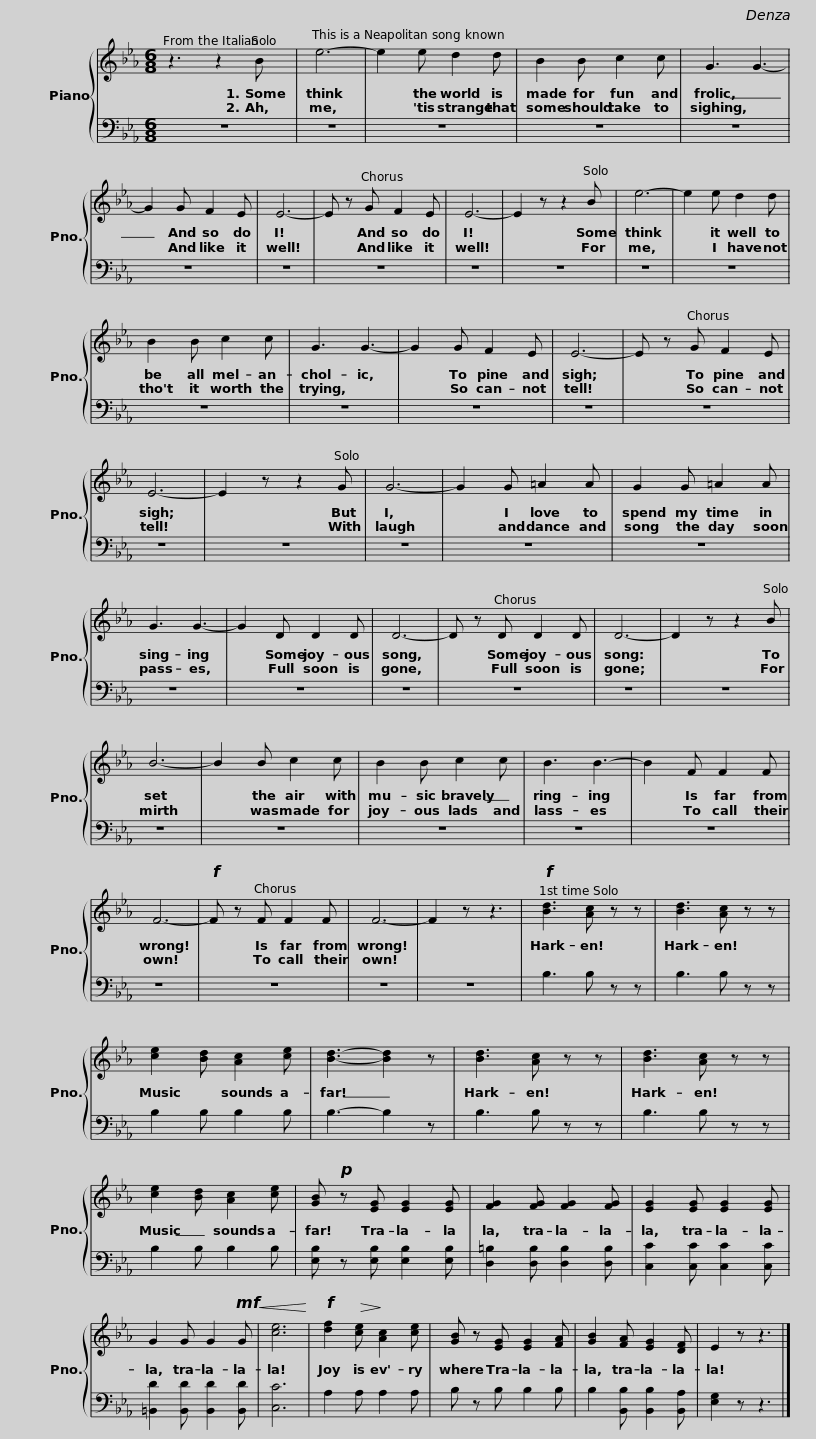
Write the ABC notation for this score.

X:1
%%score { 1 | 2 }
L:1/8
M:6/8
I:linebreak $
K:Eb
V:1 treble
V:2 bass
V:1
 z3 z2 B | e6- | e2 e d2 d | B2 B c2 c | G3 G3- | %5
 G2 G F2 E | E6- | E z G F2 E |$ E6- | E2 z z2 B | %10
 e6- | e2 e d2 d | B2 B c2 c | G3 G3- | G2 G F2 E | %15
 E6- | E z G F2 E |$ E6- | E2 z z2 G | G6- | %20
 G2 G =A2 A | G2 G =A2 A | G3 G3- |$ G2 D D2 D | D6- | %25
 D z D D2 D | D6- | D2 z z2 B | B6- |$ B2 B c2 c | %30
 B2 B c2 c | B3 B3- | B2 F F2 F | F6- |!f! F z F F2 F | %35
 F6- | F2 z z3 |$!f! [Bd]3 [Ac] z z | [Bd]3 [Ac] z z | [ce]2 [Bd] [Ac]2 [ce] | %40
 [Bd]3- [Bd]2 z | [Bd]3 [Ac] z z | [Bd]3 [Ac] z z | [ce]2 [Bd] [Ac]2 [ce] | [GB]!p! z [EG] [EG]2 [EG] |$ %45
 [FG]2 [FG] [FG]2 [FG] | [EG]2 [EG] [EG]2 [EG] | G2 G G2!mf!!<(! G | [ce]6!<)! |!f! [df]2!>(! [ce]!>)! [Ac]2 [ce] | %50
 [GB] z [EG] [EG]2 [FA] | [GB]2 [FA] [EG]2 [DF] | E2 z z3 |] %53
V:2
 z6 | z6 | z6 | z6 | z6 | %5
 z6 | z6 | z6 |$ z6 | z6 | %10
 z6 | z6 | z6 | z6 | z6 | %15
 z6 | z6 |$ z6 | z6 | z6 | %20
 z6 | z6 | z6 |$ z6 | z6 | %25
 z6 | z6 | z6 | z6 |$ z6 | %30
 z6 | z6 | z6 | z6 | z6 | %35
 z6 | z6 |$ B,3 B, z z | B,3 B, z z | B,2 B, B,2 B, | %40
 B,3- B,2 z | B,3 B, z z | B,3 B, z z | B,2 B, B,2 B, | [E,B,] z [E,B,] [E,B,]2 [E,B,] |$ %45
 [D,=B,]2 [D,B,] [D,B,]2 [D,B,] | [C,C]2 [C,C] [C,C]2 [C,C] | [=B,,D]2 [B,,D] [B,,D]2 [B,,D] | [C,C]6 | A,2 A, A,2 A, | %50
 B, z B, B,2 B, | B,2 [B,,B,] [B,,B,]2 [B,,A,] | [E,G,]2 z z3 |] %53
